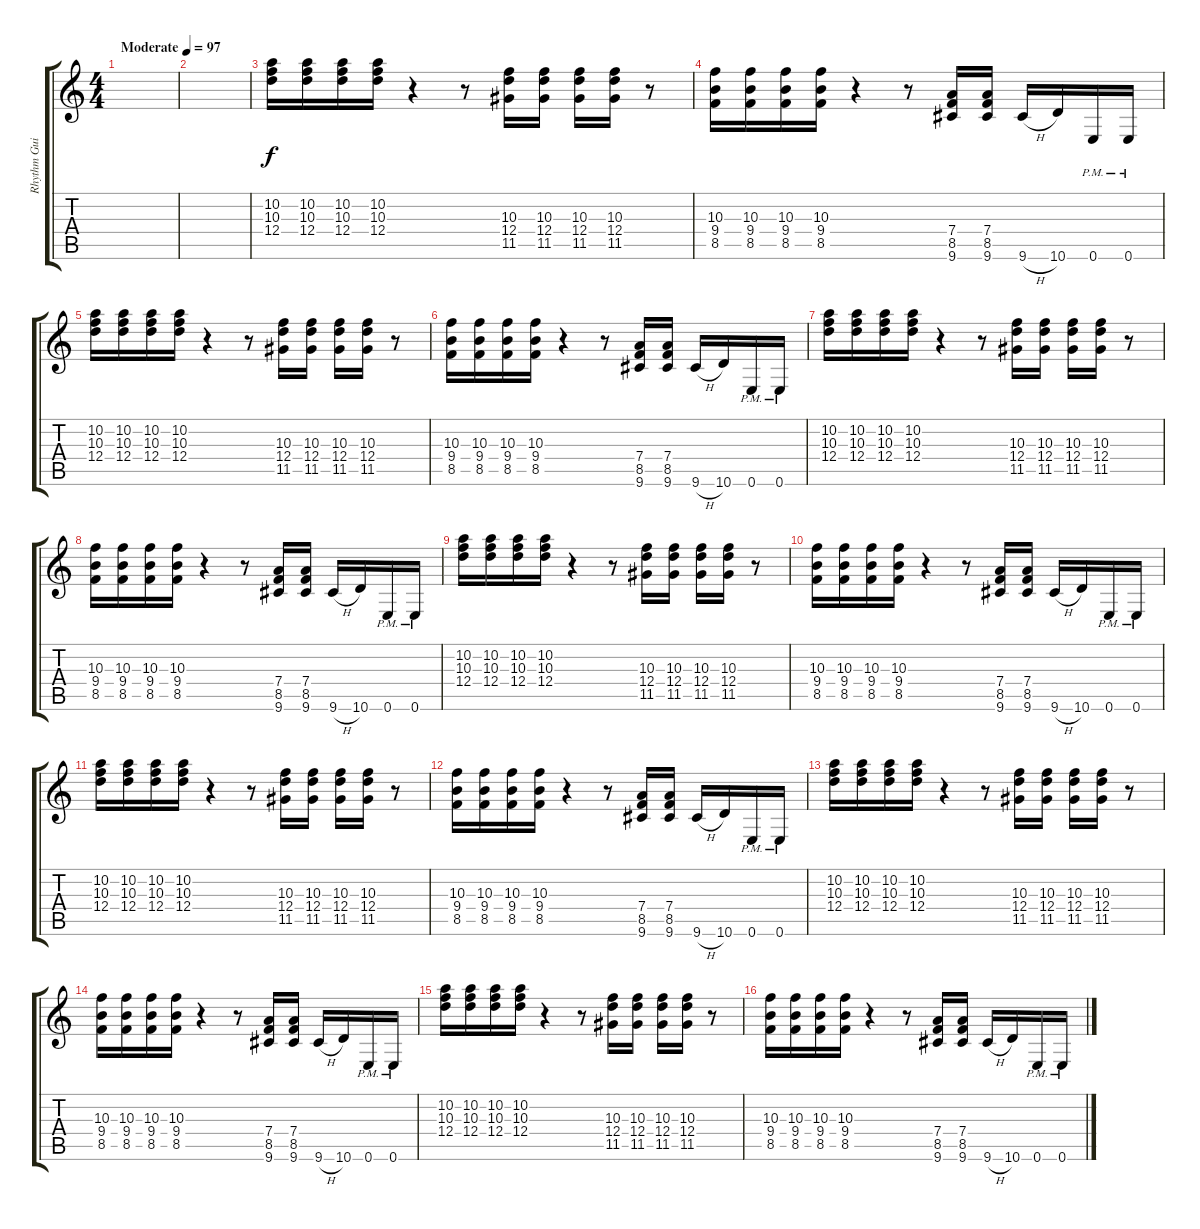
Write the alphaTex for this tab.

\track ("Rhythm Guitar 2 [Mikael Akerfeldt + Pete" "Rhythm Gui") {instrument distortionguitar}
\staff {score tabs}
\tuning (E4 B3 G3 D3 A2 E2) {hide}
\ts (4 4)
\tempo (97 "Moderate")
\clef g2
\ks c
|
|
(10.2 10.3 12.4).16 (10.2 10.3 12.4).16 (10.2 10.3 12.4).16 (10.2 10.3 12.4).16 r.4 r.8 (10.3 12.4 11.5).16 (10.3 12.4 11.5).16 (10.3 12.4 11.5).16 (10.3 12.4 11.5).16 r.8 |
(10.3 9.4 8.5).16 (10.3 9.4 8.5).16 (10.3 9.4 8.5).16 (10.3 9.4 8.5).16 r.4 r.8 (7.4 8.5 9.6).16 (7.4 8.5 9.6).16 9.6{h}.16 10.6.16 0.6{pm}.16 0.6{pm}.16 |
(10.2 10.3 12.4).16 (10.2 10.3 12.4).16 (10.2 10.3 12.4).16 (10.2 10.3 12.4).16 r.4 r.8 (10.3 12.4 11.5).16 (10.3 12.4 11.5).16 (10.3 12.4 11.5).16 (10.3 12.4 11.5).16 r.8 |
(10.3 9.4 8.5).16 (10.3 9.4 8.5).16 (10.3 9.4 8.5).16 (10.3 9.4 8.5).16 r.4 r.8 (7.4 8.5 9.6).16 (7.4 8.5 9.6).16 9.6{h}.16 10.6.16 0.6{pm}.16 0.6{pm}.16 |
(10.2 10.3 12.4).16 (10.2 10.3 12.4).16 (10.2 10.3 12.4).16 (10.2 10.3 12.4).16 r.4 r.8 (10.3 12.4 11.5).16 (10.3 12.4 11.5).16 (10.3 12.4 11.5).16 (10.3 12.4 11.5).16 r.8 |
(10.3 9.4 8.5).16 (10.3 9.4 8.5).16 (10.3 9.4 8.5).16 (10.3 9.4 8.5).16 r.4 r.8 (7.4 8.5 9.6).16 (7.4 8.5 9.6).16 9.6{h}.16 10.6.16 0.6{pm}.16 0.6{pm}.16 |
(10.2 10.3 12.4).16 (10.2 10.3 12.4).16 (10.2 10.3 12.4).16 (10.2 10.3 12.4).16 r.4 r.8 (10.3 12.4 11.5).16 (10.3 12.4 11.5).16 (10.3 12.4 11.5).16 (10.3 12.4 11.5).16 r.8 |
(10.3 9.4 8.5).16 (10.3 9.4 8.5).16 (10.3 9.4 8.5).16 (10.3 9.4 8.5).16 r.4 r.8 (7.4 8.5 9.6).16 (7.4 8.5 9.6).16 9.6{h}.16 10.6.16 0.6{pm}.16 0.6{pm}.16 |
(10.2 10.3 12.4).16 (10.2 10.3 12.4).16 (10.2 10.3 12.4).16 (10.2 10.3 12.4).16 r.4 r.8 (10.3 12.4 11.5).16 (10.3 12.4 11.5).16 (10.3 12.4 11.5).16 (10.3 12.4 11.5).16 r.8 |
(10.3 9.4 8.5).16 (10.3 9.4 8.5).16 (10.3 9.4 8.5).16 (10.3 9.4 8.5).16 r.4 r.8 (7.4 8.5 9.6).16 (7.4 8.5 9.6).16 9.6{h}.16 10.6.16 0.6{pm}.16 0.6{pm}.16 |
(10.2 10.3 12.4).16 (10.2 10.3 12.4).16 (10.2 10.3 12.4).16 (10.2 10.3 12.4).16 r.4 r.8 (10.3 12.4 11.5).16 (10.3 12.4 11.5).16 (10.3 12.4 11.5).16 (10.3 12.4 11.5).16 r.8 |
(10.3 9.4 8.5).16 (10.3 9.4 8.5).16 (10.3 9.4 8.5).16 (10.3 9.4 8.5).16 r.4 r.8 (7.4 8.5 9.6).16 (7.4 8.5 9.6).16 9.6{h}.16 10.6.16 0.6{pm}.16 0.6{pm}.16 |
(10.2 10.3 12.4).16 (10.2 10.3 12.4).16 (10.2 10.3 12.4).16 (10.2 10.3 12.4).16 r.4 r.8 (10.3 12.4 11.5).16 (10.3 12.4 11.5).16 (10.3 12.4 11.5).16 (10.3 12.4 11.5).16 r.8 |
(10.3 9.4 8.5).16 (10.3 9.4 8.5).16 (10.3 9.4 8.5).16 (10.3 9.4 8.5).16 r.4 r.8 (7.4 8.5 9.6).16 (7.4 8.5 9.6).16 9.6{h}.16 10.6.16 0.6{pm}.16 0.6{pm}.16
